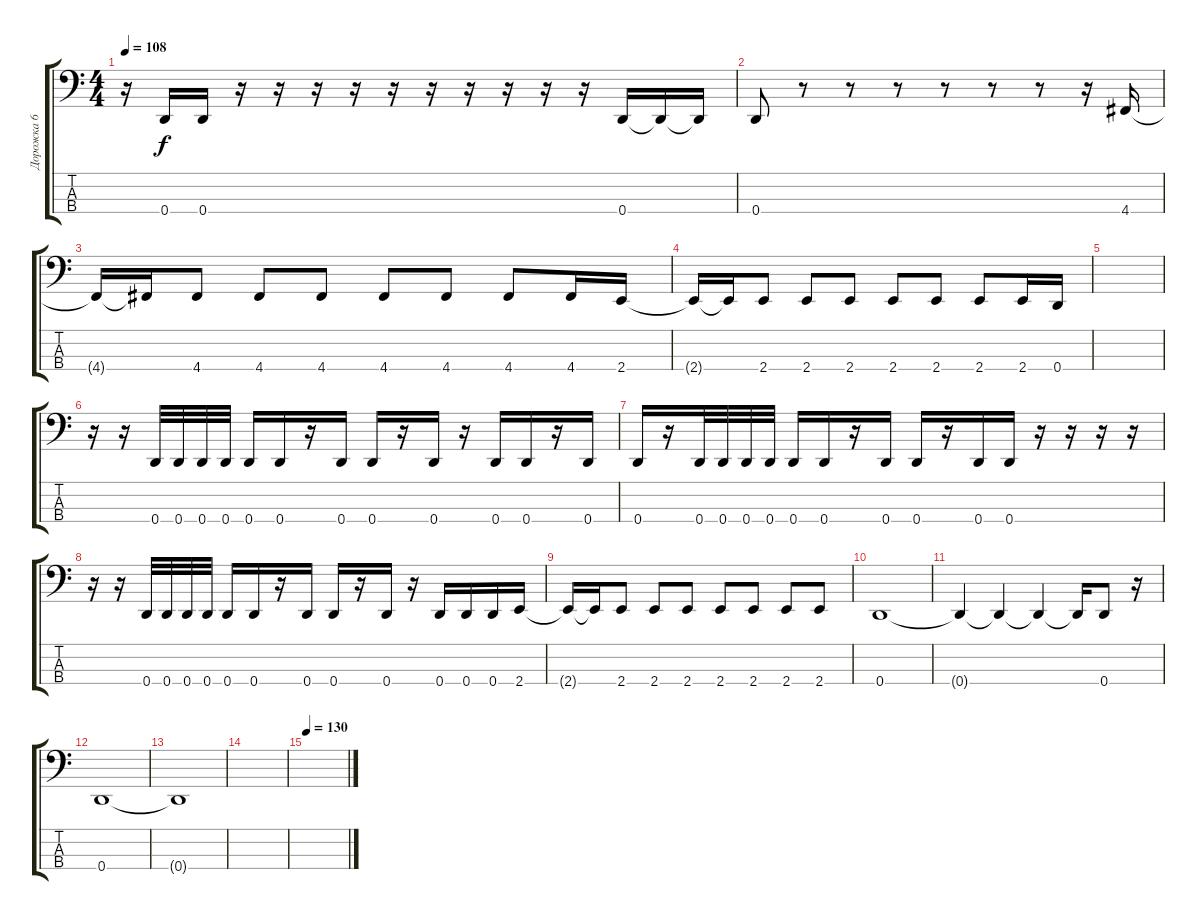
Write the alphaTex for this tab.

\track ("Дорожка 6" "Дорожка 6") {instrument electricbasspick}
\staff {score tabs}
\tuning (G2 D2 A1 D1) {hide}
\ts (4 4)
\tempo 108
\clef f4
\ks c
r.16{dy f} 0.4{t}.16 0.4.16 r.16 r.16 r.16 r.16 r.16 r.16 r.16 r.16 r.16 r.16 0.4.16 0.4{t}.16 0.4{t}.16 |
0.4.8 r.8 r.8 r.8 r.8 r.8 r.8 r.16 4.4.16 |
4.4{t}.16 4.4{t}.16 4.4.8 4.4.8 4.4.8 4.4.8 4.4.8 4.4.8 4.4.16 2.4.16 |
2.4{t}.16 2.4{t}.16 2.4.8 2.4.8 2.4.8 2.4.8 2.4.8 2.4.8 2.4.16 0.4.16 |
|
r.16 r.16 0.4.32 0.4.32 0.4.32 0.4.32 0.4.16 0.4.16 r.16 0.4.16 0.4.16 r.16 0.4.16 r.16 0.4.16 0.4.16 r.16 0.4.16 |
0.4.16 r.16 0.4.32 0.4.32 0.4.32 0.4.32 0.4.16 0.4.16 r.16 0.4.16 0.4.16 r.16 0.4.16 0.4.16 r.16 r.16 r.16 r.16 |
r.16 r.16 0.4.32 0.4.32 0.4.32 0.4.32 0.4.16 0.4.16 r.16 0.4.16 0.4.16 r.16 0.4.16 r.16 0.4.16 0.4.16 0.4.16 2.4.16 |
2.4{t}.16 2.4{t}.16 2.4.8 2.4.8 2.4.8 2.4.8 2.4.8 2.4.8 2.4.8 |
0.4.1 |
0.4{t}.4 0.4{t}.4 0.4{t}.4 0.4{t}.16 0.4.8 r.16 |
0.4.1 |
0.4{t}.1 |
|
\tempo 130
